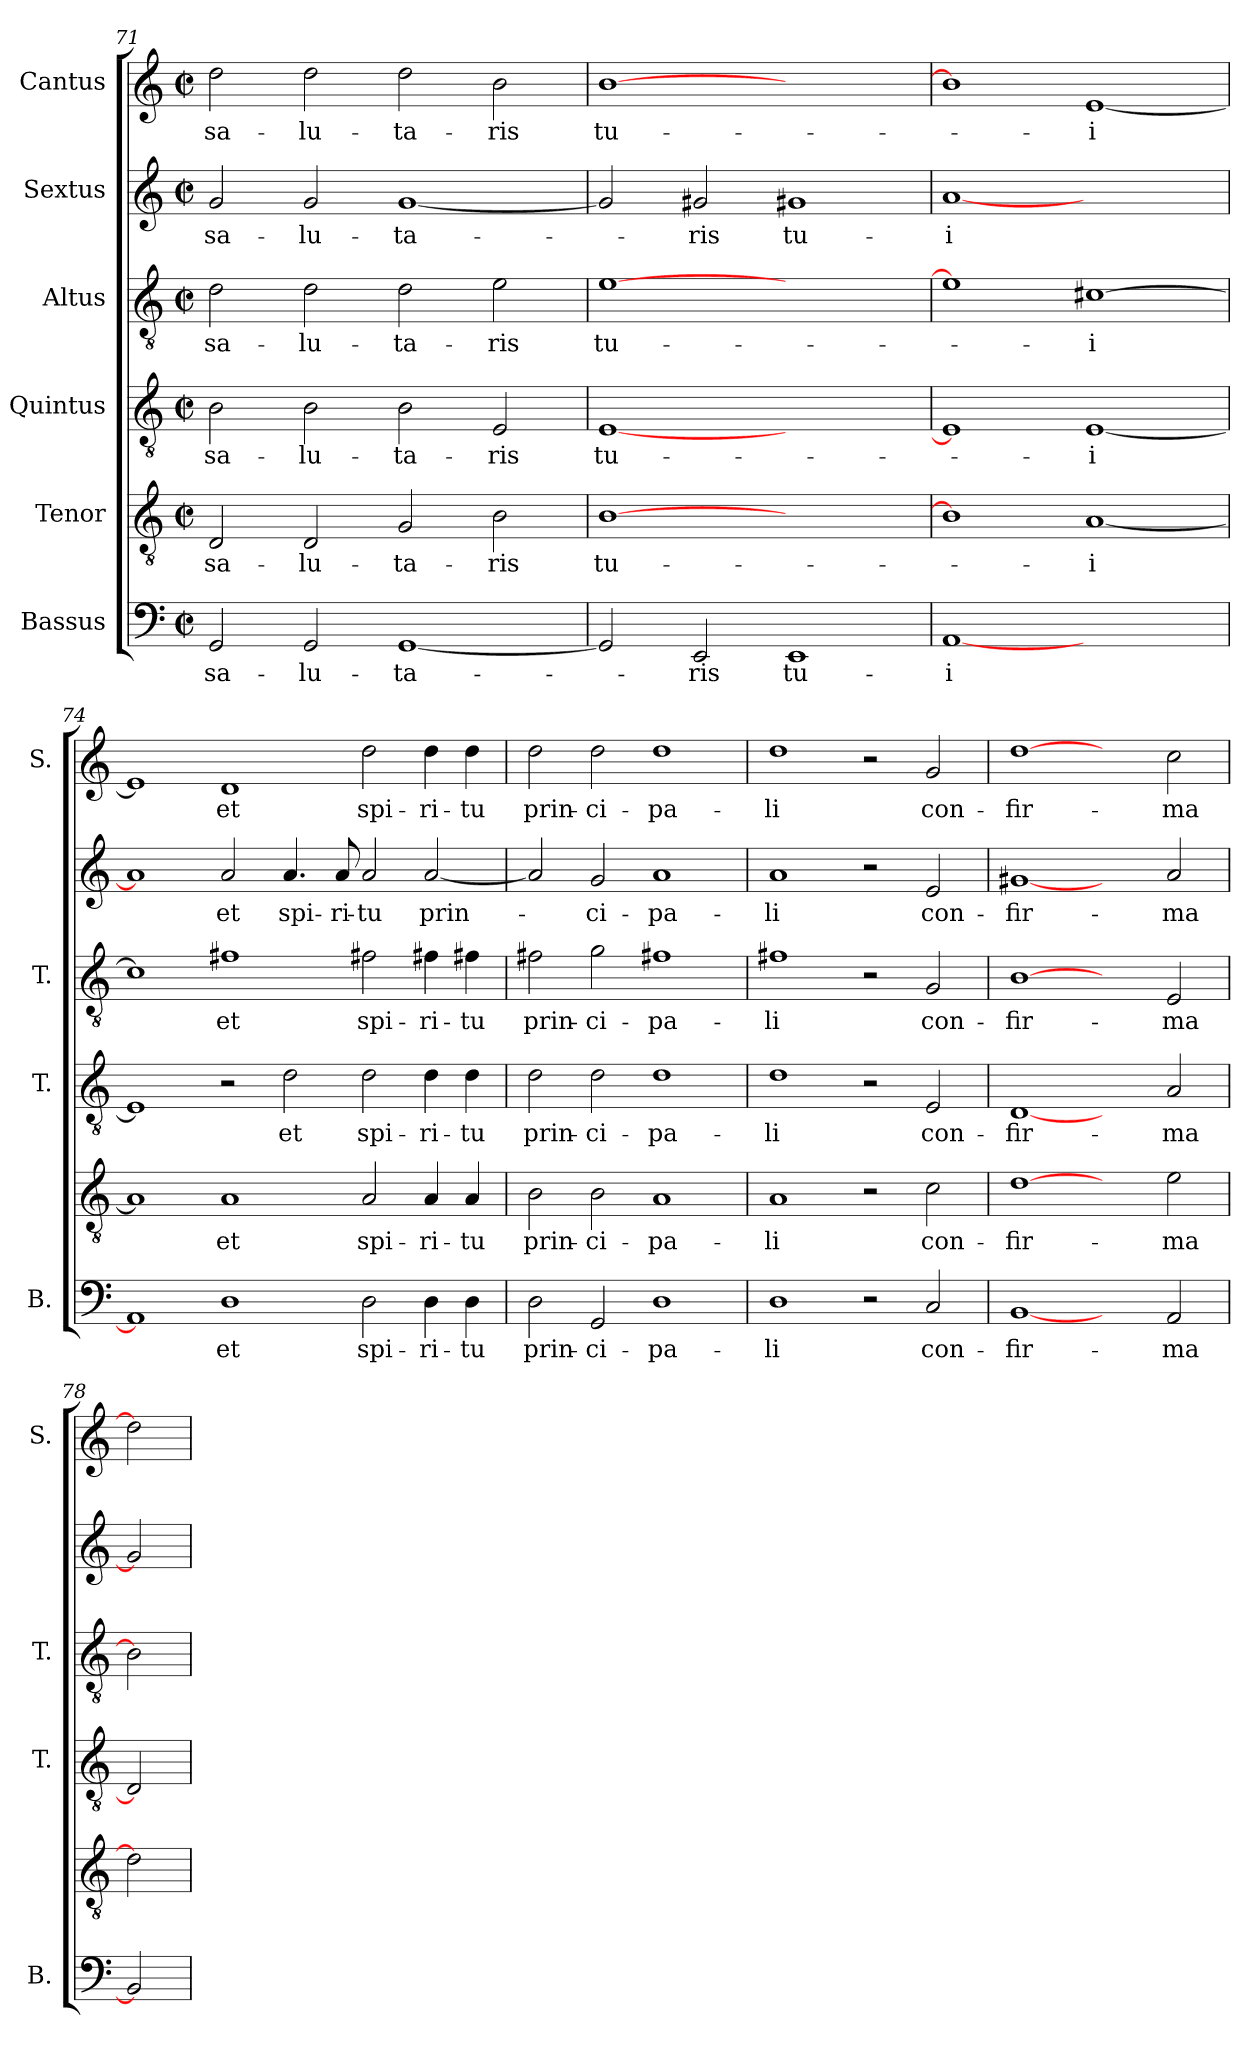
**kern	**text	**kern	**text	**kern	**text	**kern	**text	**kern	**text	**kern	**text
*part6	*part6	*part5	*part5	*part4	*part4	*part3	*part3	*part2	*part2	*part1	*part1
*staff6	*staff6	*staff5	*staff5	*staff4	*staff4	*staff3	*staff3	*staff2	*staff2	*staff1	*staff1
*I"Bassus	*	*I"Tenor	*	*I"Quintus	*	*I"Altus	*	*I"Sextus	*	*I"Cantus	*
*I'B.	*	*	*	*I'T.	*	*I'T.	*	*	*	*I'S.	*
*clefF4	*	*clefGv2	*	*clefGv2	*	*clefGv2	*	*clefG2	*	*clefG2	*
*k[]	*	*k[]	*	*k[]	*	*k[]	*	*k[]	*	*k[]	*
*C:	*	*C:	*	*C:	*	*C:	*	*C:	*	*C:	*
*M2/2	*	*M2/2	*	*M2/2	*	*M2/2	*	*M2/2	*	*M2/2	*
*met(c|)	*	*met(c|)	*	*met(c|)	*	*met(c|)	*	*met(c|)	*	*met(c|)	*
=71	=71	=71	=71	=71	=71	=71	=71	=71	=71	=71	=71
2GG/	sa-	2D/	sa-	2B\	sa-	2d\	sa-	2g/	sa-	2dd\	sa-
2GG/	-lu-	2D/	-lu-	2B\	-lu-	2d\	-lu-	2g/	-lu-	2dd\	-lu-
[1GG/	-ta-	2G/	-ta-	2B\	-ta-	2d\	-ta-	[1g/	-ta-	2dd\	-ta-
.	.	2B\	-ris	2E/	-ris	2e\	-ris	.	.	2b\	-ris
=72	=72	=72	=72	=72	=72	=72	=72	=72	=72	=72	=72
2GG/]	.	[1B\	tu-	[1E/	tu-	[1e\	tu-	2g/]	.	[1b\	tu-
2EE/	-ris	.	.	.	.	.	.	2g#X/	-ris	.	.
1EE/	tu-	1ryy	.	1ryy	.	1ryy	.	1g#X/	tu-	1ryy	.
=73	=73	=73	=73	=73	=73	=73	=73	=73	=73	=73	=73
[1AA/	-i	1B\]	.	1E/]	.	1e\]	.	[1a/	-i	1b\]	.
1ryy	.	[1A/	-i	[1E/	-i	[1c#X\	-i	1ryy	.	[1e/	-i
!!LO:LB:g=z
=74	=74	=74	=74	=74	=74	=74	=74	=74	=74	=74	=74
1AA/]	.	1A/]	.	1E/]	.	1c#\]	.	1a/]	.	1e/]	.
1D\	et	1A/	et	2r	.	1f#X\	et	2a/	et	1d/	et
.	.	.	.	2d\	et	.	.	4.a/	spi-	.	.
.	.	.	.	.	.	.	.	8a/	-ri-	.	.
2D\	spi-	2A/	spi-	2d\	spi-	2f#X\	spi-	2a/	-tu	2dd\	spi-
4D\	-ri-	4A/	-ri-	4d\	-ri-	4f#X\	-ri-	[2a/	prin-	4dd\	-ri-
4D\	-tu	4A/	-tu	4d\	-tu	4f#X\	-tu	.	.	4dd\	-tu
=75	=75	=75	=75	=75	=75	=75	=75	=75	=75	=75	=75
2D\	prin-	2B\	prin-	2d\	prin-	2f#X\	prin-	2a/]	.	2dd\	prin-
2GG/	-ci-	2B\	-ci-	2d\	-ci-	2g\	-ci-	2g/	-ci-	2dd\	-ci-
1D\	-pa-	1A/	-pa-	1d\	-pa-	1f#X\	-pa-	1a/	-pa-	1dd\	-pa-
=76	=76	=76	=76	=76	=76	=76	=76	=76	=76	=76	=76
1D\	-li	1A/	-li	1d\	-li	1f#X\	-li	1a/	-li	1dd\	-li
2r	.	2r	.	2r	.	2r	.	2r	.	2r	.
2C/	con-	2c\	con-	2E/	con-	2G/	con-	2e/	con-	2g/	con-
=77	=77	=77	=77	=77	=77	=77	=77	=77	=77	=77	=77
[1BB/	-fir-	[1d\	-fir-	[1D/	-fir-	[1B\	-fir-	[1g#X/	-fir-	[1dd\	-fir-
2ryy	.	2ryy	.	2ryy	.	2ryy	.	2ryy	.	2ryy	.
2AA/	-ma	2e\	-ma	2A/	-ma	2E/	-ma	2a/	-ma	2cc\	-ma
=78	=78	=78	=78	=78	=78	=78	=78	=78	=78	=78	=78
2BB/]	.	2d\]	.	2D/]	.	2B\]	.	2g#/]	.	2dd\]	.
=	=	=	=	=	=	=	=	=	=	=	=
*-	*-	*-	*-	*-	*-	*-	*-	*-	*-	*-	*-
